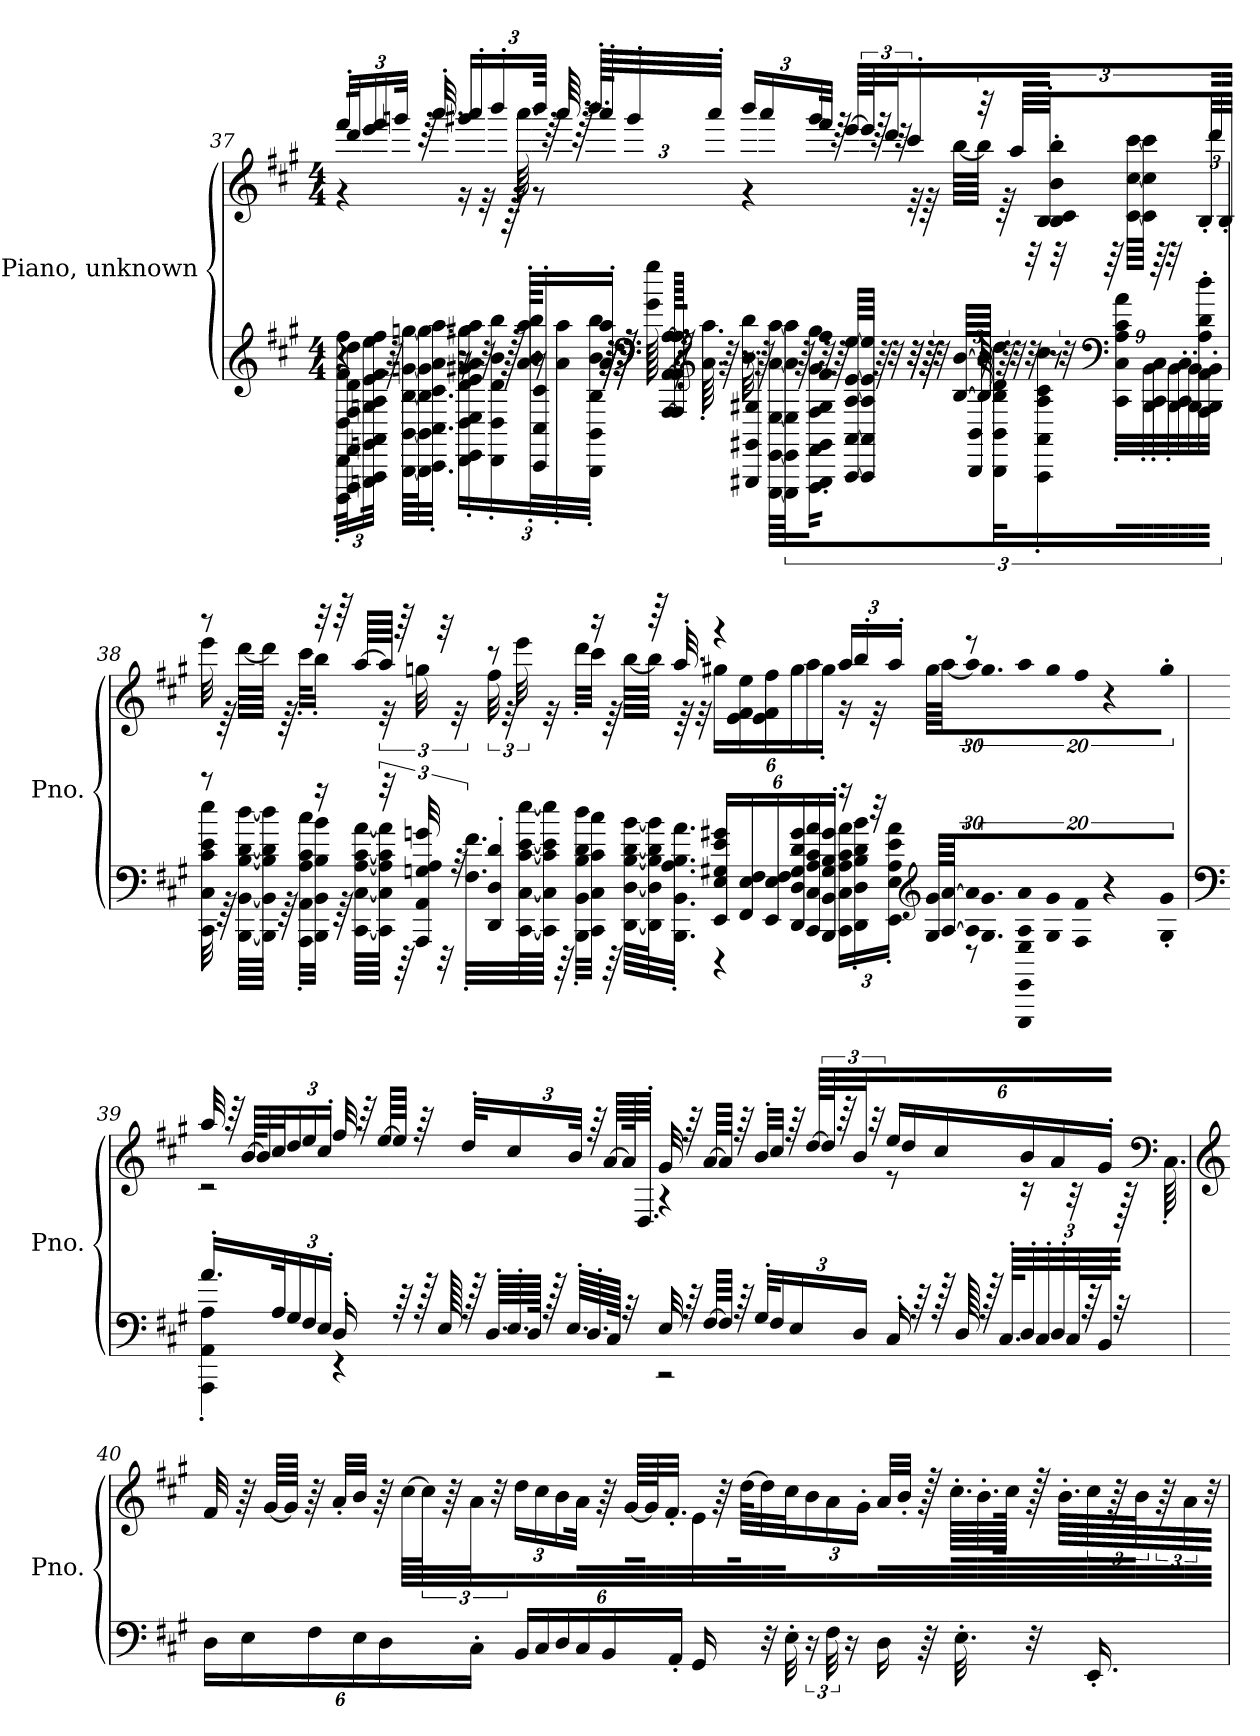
**kern	**kern
*part1	*part1
*staff2	*staff1
*I"Piano, unknown	*
*I'Pno.	*
!!LO:PB:g=z
*clefG2	*clefG2
*k[f#c#g#]	*k[f#c#g#]
*M4/4	*M4/4
=37	=37
*^	*^
*	*^	*	*
4r	16DDD\' 16DD\' 16D\' 16f#\' 16ff#\'LL	4r	16fff#'/LL	4r
*	*Xbrackettup	*	*Xbrackettup	*
.	48FFF#\ 48FF#\ 48F#\ 48d\ 48dd\K	.	48ddd/K	.
.	24GGGn\ 24GGn\ 24Gn\ 24e\ 24ee\	.	24eee/	.
.	32AAA\ 32AA\ 32A\ 32f#\ 32ff#\JJk	.	24fff#/	.
.	64r	.	.	.
.	.	.	48gggn/JJk	.
.	[64BBB\ [64BB\ [64B\ [64gn\ [64ggn\LLLL	.	.	.
.	64BBB\] 64BB\] 64B\] 64g\] 64gg\]J	.	64r	.
.	32.CC#\' 32.C#\' 32.c#\' 32.a\' 32.aa\'JJJ	.	32.aaa'/	.
16r	24DD\ 24D\ 24d\ 24g#X\ 24gg#X\LL	8r	24ggg#X/LL	16r
.	24EE\' 24E\' 24e\' 24a\' 24aa\'	.	24aaa'/	.
32r	.	.	.	32r
.	24DD\' 24D\' 24d\' 24b\' 24bb\'	.	24bbb'/	.
128r	.	.	.	128r
64.a/' 64.aa/'KKLL	.	.	.	64.aaa'\
*	*	*	*brackettup	*
16CC#/' 16C#/' 16c#/'	48b\' 48bb\'L	16r	96bbb/JJkk	8r
.	.	.	96r	.
.	48a\' 48aa\'	.	96aaa/	.
.	.	.	128r	.
.	.	.	64.bbb'/KLLL	.
.	48BBB\' 48BB\' 48B\' 48b\' 48bb\'JJJ	.	.	.
*	*	*	*Xbrackettup	*
16a/' 16aa/'JJ	64r	64r	48aaa'/	.
.	128r	128r	.	.
.	.	.	48ggg#'/	.
*clefF4	*	*	*	*
.	128g#\ 128gg#\	[128AAA/ [128AA/ [128A/KLLLL	.	.
.	128r	64AAA/] 64AA/] 64A/]JJJJ	.	.
*clefG2	*	*	*	*
.	64.a\' 64.aa\'	.	.	.
.	.	.	48aaa'/JJJ	.
.	.	64r	.	.
8r	32b\ 32bb\	4GGG#X/' 4GG#X/' 4G#X/'	24bbb/LL	4r
.	64r	.	.	.
.	.	.	24aaa/	.
.	[64EEE\ [64EE\ [64E\ [64a\ [64aa\LLLL	.	.	.
*	*brackettup	*	*	*
.	96EEE\] 96EE\] 96E\] 96a\] 96aa\]JJJJ	.	.	.
.	96r	.	.	.
.	24FFF#\ 24FF#\ 24F#\ 24g#\ 24gg#\LL	.	24ggg#/	.
32r	16GGG#\' 16GG#\' 16G#\' 16f#\' 16ff#\'JJ	.	32fff#/JJk	.
64r	.	.	64r	.
[64AAA/ [64AA/ [64A/ [64e/ [64ee/LLLL	.	.	[64eee/LLLL	.
*	*	*	*brackettup	*
64AAA/] 64AA/] 64A/] 64e/] 64ee/]JJJJ	48r	.	96eee/JJJJ]	.
.	.	.	96r	.
64r	.	.	.	.
.	48BBB\ 48BB\ 48B\ 48d\ 48dd\	.	48ddd/	.
32r	.	.	.	.
.	48r	.	48r	.
32r	16AAA\' 16AA\' 16A\' 16c#\' 16cc#\'	32r	16ccc#'/	32r
64r	.	64r	.	64r
[64B/ [64b/LLLL	.	64BBB/ 64BB/	.	[64bb\LLLL
64B/] 64b/]JJJJ	48r	16r	48r	64bb\JJJJ]
64r	.	.	.	64r
*clefF4	*	*	*	*
.	48CC#\' 48C#\' 48A\' 48c#\' 48a\'LLL	.	48aa/LLL	.
32r	.	.	.	32r
.	48BBB\' 48BB\'	.	48B'/J	.
*	*Xbrackettup	*	*	*
8r	48CC#\' 48C#\'	8r	16B/' 16c#/' 16b/' 16bb/'	32r
.	48BBB\' 48BB\'	.	.	.
.	.	.	.	64r
.	48CC#\' 48C#\'	.	.	.
.	.	.	.	[64c#\ [64cc#\ [64ccc#\LLLL
*	*	*	*Xbrackettup	*
.	48BBB\' 48BB\'	.	48B'/L	64c#\] 64cc#\] 64ccc#\]JJJJ
.	.	.	.	64r
.	48AAA\' 48AA\' 48A\' 48d\' 48dd\'	.	48ddd/	.
.	.	.	.	32r
.	48BBB\' 48BB\'JJJ	.	48B'/JJJ	.
*	*v	*v	*	*
!!LO:LB:g=z	!!
=38	=38	=38	=38
8r	32CC#\ 32C#\ 32c#\ 32e\ 32ee\	8r	32eee\
.	64r	.	64r
.	[64BBB\ [64BB\ [64B\ [64d\ [64dd\LLLL	.	[64ddd\LLLL
.	64BBB\] 64BB\] 64B\] 64d\] 64dd\]JJJJ	.	64ddd\JJJJ]
.	64r	.	64r
.	32AAA\' 32AA\' 32A\' 32c#\' 32cc#\'LLL	.	32ccc#'\KLL
16r	32BBB\ 32BB\ 32B\ 32b\JJJ	32r	16bb'\JJ
.	64r	64r	.
.	[64CC#\ [64C#\ [64A\ [64c#\ [64a\LLLL	[64aa/LLLL	.
*brackettup	*	*	*brackettup
48r	64CC#\] 64C#\] 64A\] 64c#\] 64a\]JJJJ	64aa/JJJJ]	48r
.	64r	64r	.
48AAA/ 48AA/ 48Gn/ 48A/ 48gn/	.	.	48ggn\
.	32r	32r	.
48r	.	.	48r
4DD/' 4D/' 4d/'	32.F#\' 32.f#\'LLL	8r	48ff#\
.	.	.	48r
.	.	.	48eee\
.	[64CC#\ [64C#\ [64c#\ [64e\ [64ee\L	.	.
.	64CC#\] 64C#\] 64c#\] 64e\] 64ee\]JJJJ	.	32r
.	64r	.	.
.	32BBB\' 32BB\' 32B\' 32d\' 32dd\'LLL	.	32ddd'\LLL
.	32CC#\ 32C#\ 32c#\ 32cc#\JJJ	16r	32ccc#\JJJ
.	64r	.	64r
.	[64DD\ [64D\ [64B\ [64d\ [64b\LLLL	.	[64bb\LLLL
.	64DD\] 64D\] 64B\] 64d\] 64b\]J	64r	64bb\JJJJ]
.	32.BBB\' 32.BB\' 32.A\' 32.B\' 32.a\'JJJ	32.aa'/	64r
.	.	.	32r
*Xbrackettup	*	*	*Xbrackettup
24EE/ 24E/ 24G#X/ 24e/ 24g#X/LL	4r	4r	24gg#X\LL
24FF#/ 24E/ 24F#/	.	.	24e\ 24f#\ 24ee\
24EE/ 24E/ 24F#/	.	.	24e\ 24f#\ 24ff#\
24DD/ 24D/ 24G#/ 24d/ 24g#/	.	.	24gg#\
24CC#/ 24C#/ 24A/ 24c#/ 24a/	.	.	24aa\
24BBB/' 24BB/' 24G#/' 24B/' 24g#/'JJ	.	.	24gg#'\JJ
16r	24CC#\ 24C#\ 24A\ 24c#\ 24a\LL	24aa/LL	16r
.	24DD\' 24D\' 24B\' 24d\' 24b\'	24bb'/	.
32r	.	.	32r
.	24EE\' 24E\' 24A\' 24e\' 24a\'JJ	24aa'/JJ	.
*clefG2	*	*	*
64G#/ 64g#/LLLL	.	.	64gg#\LLLL
[64A/ [64a/	.	.	[64aa\
*brackettup	*	*	*
!LO:N:vis=256	!	!	!
*	*	*	*brackettup
!	!	!	!LO:N:vis=256
1920%17A/] 1920%17a/]K	8r	8r	1920%17aa\K]
!LO:N:vis=64.	!	!	!LO:N:vis=64.
640%17G#/ 640%17g#/	.	.	640%17gg#\
1920ryy	.	.	1920ryy
!LO:N:vis=64	!	!	!LO:N:vis=64
960%17EEE/ 960%17EE/ 960%17E/ 960%17A/ 960%17a/	.	.	960%17aa\
!LO:N:vis=64	!	!	!LO:N:vis=64
960%17G#/ 960%17g#/	.	.	960%17gg#\
!LO:N:vis=64	!	!	!LO:N:vis=64
960%17F#/ 960%17f#/JJJJ	.	.	960%17ff#\JJJJ
!LO:N:vis=64	!	!	!LO:N:vis=64
960%17r	.	.	960%17r
1920ryy	.	.	1920ryy
!LO:N:vis=64	!	!	!LO:N:vis=64
960%17G#/' 960%17g#/'	.	.	960%17gg#'\
!!LO:LB:g=z	!!
=39	=39	=39	=39
*clefF4	*	*	*
16.a'/LL	4AAA\' 4AA\' 4A\'	32aa/	2r
.	.	64r	.
.	.	[64b/KLLL	.
.	.	32b/]	.
32A/K	.	32cc#/J	.
*Xbrackettup	*	*Xbrackettup	*
24G#/	.	24dd/	.
24F#/	.	24ee/	.
24E'/JJ	.	24cc#'/JJ	.
16D'/	4r	32ff#/	.
.	.	64r	.
.	.	[64ee/LLLL	.
64r	.	64ee/JJJJ]	.
128r	.	64r	.
128E/	.	.	.
128r	.	32dd'/KLL	.
64.D'/LLLL	.	.	.
64.E'/	.	24cc#/	.
128D/JJJJk	.	.	.
128r	.	.	.
64.E'/LLLL	.	.	.
.	.	48b/JJk	.
64.D'/	.	64r	.
.	.	[64a/LLLL	.
128C#/JJJJk	.	.	.
32r	.	128a/K]	.
.	.	64.D'/JJJJ	.
32E/	2r	32g#/	4r
64r	.	64r	.
[64F#/LLLL	.	[64a/LLLL	.
64F#/JJJJ]	.	64a/JJJJ]	.
64r	.	64r	.
32G#'/KLL	.	32b'/LLL	.
24F#/	.	32cc#/JJJ	.
.	.	64r	.
24E/	.	.	.
.	.	[64dd/LLLL	.
*	*	*brackettup	*
.	.	96dd/JJJJ]	.
.	.	96r	.
24D/JJ	.	48b/	.
.	.	48r	.
*	*	*Xbrackettup	*
16C#'/	.	24ee/LL	8r
.	.	24dd/	.
64r	.	.	.
128r	.	.	.
.	.	24cc#/	.
128D/	.	.	.
128r	.	.	.
64.C#'/KLLL	.	.	.
48D'/	.	24b/	16r
48C#'/	.	.	.
48D'/	.	24a/	.
*brackettup	*	*	*
96C#/JJJk	.	.	32r
96r	.	.	.
96BB/	.	24g#'/JJ	.
32r	.	.	128r
*	*	*clefF4	*
.	.	.	64.C#'\
*v	*v	*	*
*	*v	*v
!!LO:LB:g=z
=40	=40
*	*clefG2
*Xbrackettup	*
24D\LL	32f#/
.	64r
24E\	.
.	[64g#/LLLL
.	64g#/JJJJ]
.	64r
24F#\	.
.	32a'/LLL
24E\	32b/JJJ
.	64r
24D\	.
.	[64cc#\LLLL
*	*brackettup
.	96cc#\JJJJ]
.	96r
24C#'\JJ	48a/
.	48r
*	*Xbrackettup
24BB/LL	24dd\LL
24C#/	24cc#\
24D/	24b\
24C#/	32a\JJk
.	64r
24BB/	.
.	[64g#/LLLL
.	64g#/J]
.	32.f#'/JJJ
24AA'/JJ	.
16GG#/	32e/
.	64r
.	[64dd\KLLL
32r	32dd\]
32E'\	32cc#\J
*brackettup	*
24r	24b\
48F#\	24a\
16r	.
.	24g#'\JJ
16D\	32a/LLL
.	32b'/JJJ
64r	128r
.	64.cc#'\LLLL
32.E'\	.
.	64.b'\
.	128cc#\JJJJk
32r	128r
.	64.b'\LLLL
*	*brackettup
16.EE'/	96cc#\JJJJ
.	96r
.	96b\
.	96r
.	48a/
.	32r
=	=
*-	*-
